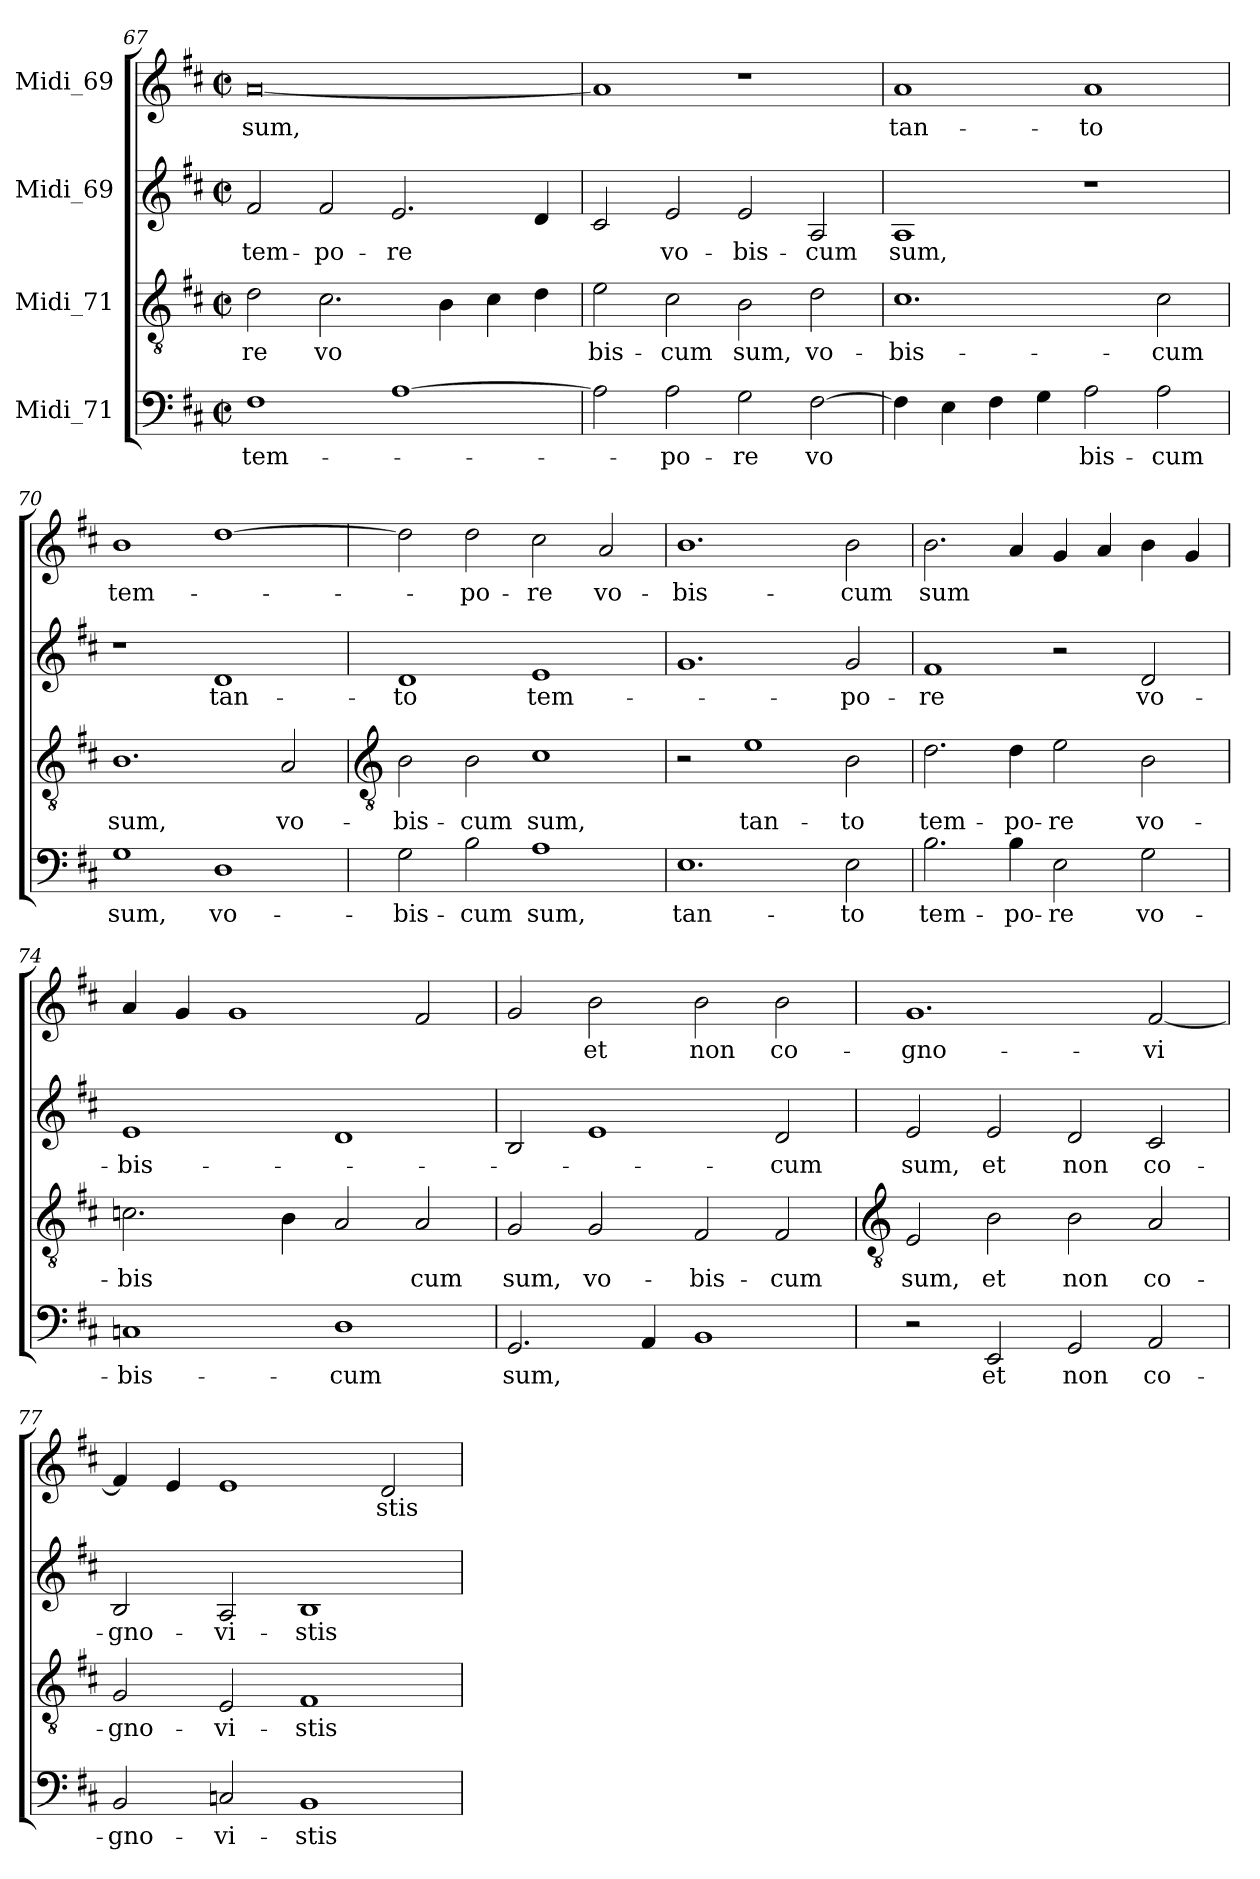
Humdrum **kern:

**kern	**text	**kern	**text	**kern	**text	**kern	**text
*part4	*part4	*part3	*part3	*part2	*part2	*part1	*part1
*staff4	*staff4	*staff3	*staff3	*staff2	*staff2	*staff1	*staff1
*I"Midi_71	*	*I"Midi_71	*	*I"Midi_69	*	*I"Midi_69	*
!!LO:LB:g=z
*clefF4	*	*clefGv2	*	*clefG2	*	*clefG2	*
*k[f#c#]	*	*k[f#c#]	*	*k[f#c#]	*	*k[f#c#]	*
*D:	*	*D:	*	*D:	*	*D:	*
*M4/2	*	*M4/2	*	*M4/2	*	*M4/2	*
*met(c|)	*	*met(c|)	*	*met(c|)	*	*met(c|)	*
=67	=67	=67	=67	=67	=67	=67	=67
!	!LO:LY:b	!	!LO:LY:b	!	!LO:LY:b	!	!LO:LY:b
1F#	tem-	2d	-re	2f#	tem-	[0a	sum,
!	!	!	!LO:LY:b	!	!LO:LY:b	!	!
.	.	2.c#	vo	2f#	-po-	.	.
!	!	!	!	!	!LO:LY:b	!	!
[1A	.	.	.	2.e	-re	.	.
.	.	4B	.	.	.	.	.
.	.	4c#	.	.	.	.	.
.	.	4d	.	4d	.	.	.
=68	=68	=68	=68	=68	=68	=68	=68
!	!	!	!LO:LY:b	!	!	!	!
2A]	.	2e	bis-	2c#	.	1a]	.
!	!LO:LY:b	!	!LO:LY:b	!	!LO:LY:b	!	!
2A	-po-	2c#	-cum	2e	vo-	.	.
!	!LO:LY:b	!	!LO:LY:b	!	!LO:LY:b	!	!
2G	-re	2B	sum,	2e	-bis-	1r	.
!	!LO:LY:b	!	!LO:LY:b	!	!LO:LY:b	!	!
[2F#	vo	2d	vo-	2A	-cum	.	.
=69	=69	=69	=69	=69	=69	=69	=69
!	!	!	!LO:LY:b	!	!LO:LY:b	!	!LO:LY:b
4F#]	.	1.c#	-bis-	1A	sum,	1a	tan-
4E	.	.	.	.	.	.	.
4F#	.	.	.	.	.	.	.
4G	.	.	.	.	.	.	.
!	!LO:LY:b	!	!	!	!	!	!LO:LY:b
2A	bis-	.	.	1r	.	1a	-to
!	!LO:LY:b	!	!LO:LY:b	!	!	!	!
2A	-cum	2c#	-cum	.	.	.	.
=70	=70	=70	=70	=70	=70	=70	=70
!	!LO:LY:b	!	!LO:LY:b	!	!	!	!LO:LY:b
1G	sum,	1.B	sum,	1r	.	1b	tem-
!	!LO:LY:b	!	!	!	!LO:LY:b	!	!
1D	vo-	.	.	1d	tan-	[1dd	.
!	!	!	!LO:LY:b	!	!	!	!
.	.	2A	vo-	.	.	.	.
!!LO:LB:g=z
=71	=71	=71	=71	=71	=71	=71	=71
*	*	*clefGv2	*	*	*	*	*
!	!LO:LY:b	!	!LO:LY:b	!	!LO:LY:b	!	!
2G	-bis-	2B	-bis-	1d	-to	2dd]	.
!	!LO:LY:b	!	!LO:LY:b	!	!	!	!LO:LY:b
2B	-cum	2B	-cum	.	.	2dd	-po-
!	!LO:LY:b	!	!LO:LY:b	!	!LO:LY:b	!	!LO:LY:b
1A	sum,	1c#	sum,	1e	tem-	2cc#	-re
!	!	!	!	!	!	!	!LO:LY:b
.	.	.	.	.	.	2a	vo-
=72	=72	=72	=72	=72	=72	=72	=72
!	!LO:LY:b	!	!	!	!	!	!LO:LY:b
1.E	tan-	2r	.	1.g	.	1.b	-bis-
!	!	!	!LO:LY:b	!	!	!	!
.	.	1e	tan-	.	.	.	.
!	!LO:LY:b	!	!LO:LY:b	!	!LO:LY:b	!	!LO:LY:b
2E	-to	2B	-to	2g	-po-	2b	-cum
=73	=73	=73	=73	=73	=73	=73	=73
!	!LO:LY:b	!	!LO:LY:b	!	!LO:LY:b	!	!LO:LY:b
2.B	tem-	2.d	tem-	1f#	-re	2.b	sum
!	!LO:LY:b	!	!LO:LY:b	!	!	!	!
4B	-po-	4d	-po-	.	.	4a	.
!	!LO:LY:b	!	!LO:LY:b	!	!	!	!
2E	-re	2e	-re	2r	.	4g	.
.	.	.	.	.	.	4a	.
!	!LO:LY:b	!	!LO:LY:b	!	!LO:LY:b	!	!
2G	vo-	2B	vo-	2d	vo-	4b	.
.	.	.	.	.	.	4g	.
=74	=74	=74	=74	=74	=74	=74	=74
!	!LO:LY:b	!	!LO:LY:b	!	!LO:LY:b	!	!
1Cn	-bis-	2.cn	-bis	1e	-bis-	4a	.
.	.	.	.	.	.	4g	.
.	.	.	.	.	.	1g	.
.	.	4B	.	.	.	.	.
!	!LO:LY:b	!	!	!	!	!	!
1D	-cum	2A	.	1d	.	.	.
!	!	!	!LO:LY:b	!	!	!	!
.	.	2A	cum	.	.	2f#	.
=75	=75	=75	=75	=75	=75	=75	=75
!	!LO:LY:b	!	!LO:LY:b	!	!	!	!
2.GG	sum,	2G	sum,	2B	.	2g	.
!	!	!	!LO:LY:b	!	!	!	!LO:LY:b
.	.	2G	vo-	1e	.	2b	et
4AA	.	.	.	.	.	.	.
!	!	!	!LO:LY:b	!	!	!	!LO:LY:b
1BB	.	2F#	-bis-	.	.	2b	non
!	!	!	!LO:LY:b	!	!LO:LY:b	!	!LO:LY:b
.	.	2F#	-cum	2d	-cum	2b	co-
!!LO:LB:g=z
=76	=76	=76	=76	=76	=76	=76	=76
*	*	*clefGv2	*	*	*	*	*
!	!	!	!LO:LY:b	!	!LO:LY:b	!	!LO:LY:b
2r	.	2E	sum,	2e	sum,	1.g	-gno-
!	!LO:LY:b	!	!LO:LY:b	!	!LO:LY:b	!	!
2EE	et	2B	et	2e	et	.	.
!	!LO:LY:b	!	!LO:LY:b	!	!LO:LY:b	!	!
2GG	non	2B	non	2d	non	.	.
!	!LO:LY:b	!	!LO:LY:b	!	!LO:LY:b	!	!LO:LY:b
2AA	co-	2A	co-	2c#	co-	[2f#	-vi
=77	=77	=77	=77	=77	=77	=77	=77
!	!LO:LY:b	!	!LO:LY:b	!	!LO:LY:b	!	!
2BB	-gno-	2G	-gno-	2B	-gno-	4f#]	.
.	.	.	.	.	.	4e	.
!	!LO:LY:b	!	!LO:LY:b	!	!LO:LY:b	!	!
2Cn	-vi-	2E	-vi-	2A	-vi-	1e	.
!	!LO:LY:b	!	!LO:LY:b	!	!LO:LY:b	!	!
1BB	-stis	1F#	-stis	1B	-stis	.	.
!	!	!	!	!	!	!	!LO:LY:b
.	.	.	.	.	.	2d	stis
=	=	=	=	=	=	=	=
*-	*-	*-	*-	*-	*-	*-	*-
